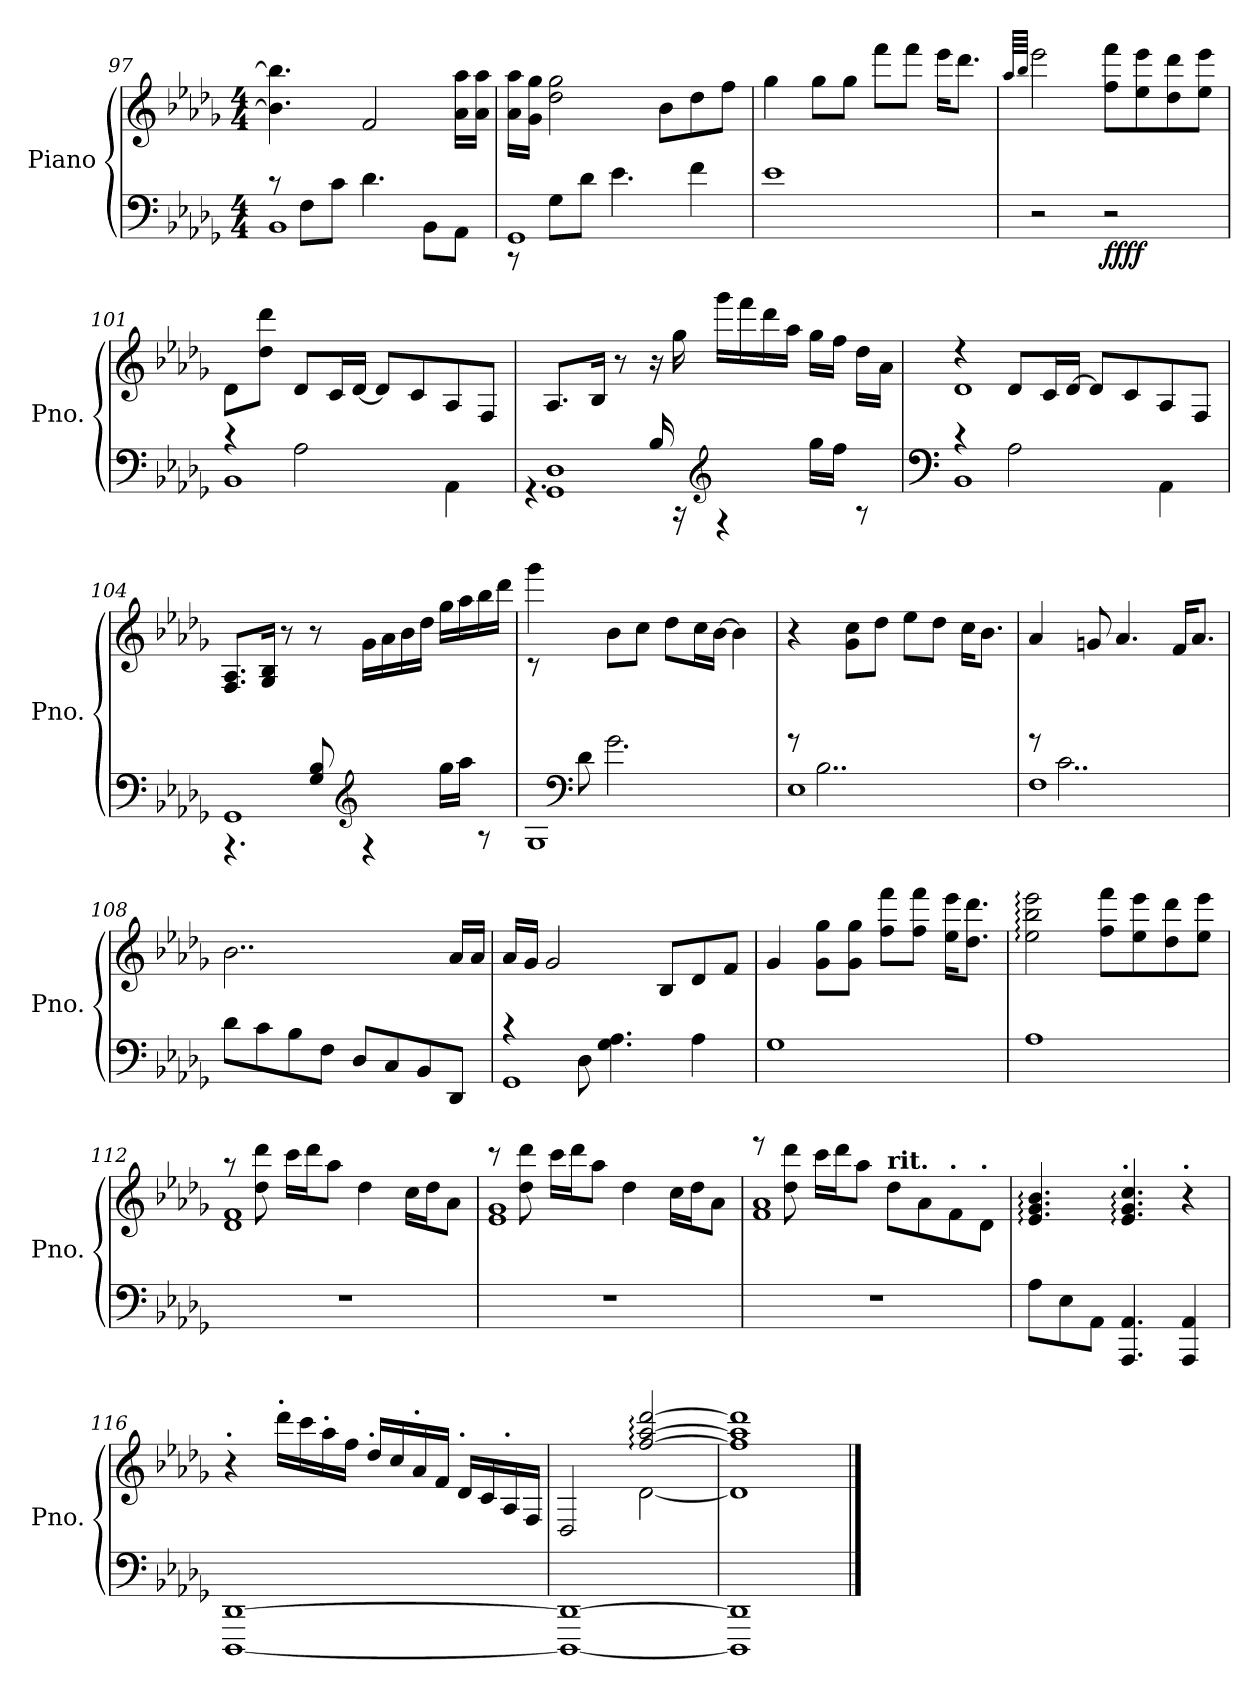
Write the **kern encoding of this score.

**kern	**kern	**dynam
*part1	*part1	*part1
*staff2	*staff1	*staff1/2
*I"Piano	*	*
*I'Pno.	*	*
*clefF4	*clefG2	*
*k[b-e-a-d-g-]	*k[b-e-a-d-g-]	*
*M4/4	*M4/4	*
=97	=97	=97
*^	*	*
1BB-	8rc	4.b-\] 4.bb-\]	.
.	8F\L	.	.
.	8c\J	.	.
.	4.d-\	2f/	.
.	8BB-\L	.	.
.	8AA-\J	16a-\ 16aa-\LL	.
.	.	16a-\ 16aa-\JJ	.
=98	=98	=98	=98
1GG-	8r	16a-\ 16aa-\LL	.
.	.	16g-\ 16gg-\JJ	.
.	8G-\L	2dd-\ 2gg-\	.
.	8d-\J	.	.
.	4.e-\	.	.
.	.	8b-\L	.
.	4f\	8dd-\	.
.	.	8ff\J	.
*v	*v	*	*
=99	=99	=99
1e-	4gg-\	.
.	8gg-\L	.
.	8gg-\J	.
.	8fff\L	.
.	8fff\J	.
.	16eee-\KL	.
.	8.ddd-\J	.
!!LO:LB:g=z
=100	=100	=100
.	64qaa-/LLLL	.
.	64qbb-/JJJJ	.
2r	2eee-\	.
!	!	!LO:DY:b=2
!	!	!LO:DY:n=1:b
2r	8ff\ 8fff\L	ff ff
.	8ee-\ 8eee-\	.
.	8dd-\ 8ddd-\	.
.	8ee-\ 8eee-\J	.
=101	=101	=101
*^	*	*
1BB-	4rc	8d-\L	.
.	.	8dd-\ 8ddd-\J	.
.	2A-\	8d-/L	.
.	.	16c/L	.
.	.	[16d-/JJ	.
.	.	8d-/L]	.
.	.	8c/	.
.	4AA-\	8A-/	.
.	.	8F/J	.
=102	=102	=102	=102
1GG- 1D-	4.rGG	8.A-/L	.
.	.	16B-/Jk	.
.	.	8r	.
.	16B-/	16r	.
.	16r	16gg-\	.
*clefG2	*	*	*
.	4r	16ggg-\LL	.
.	.	16fff\	.
.	.	16ddd-\	.
.	.	16aa-\JJ	.
.	16gg-\LL	16gg-\LL	.
.	16ff\JJ	16ff\JJ	.
.	8r	16dd-\LL	.
.	.	16a-\JJ	.
!!LO:LB:g=z
=103	=103	=103	=103
*clefF4	*	*	*
*	*	*^	*
1BB-	4rc	4r	1d-	.
.	2A-\	8d-/L	.	.
.	.	16c/L	.	.
.	.	[16d-/JJ	.	.
.	.	8d-/L]	.	.
.	.	8c/	.	.
.	4AA-\	8A-/	.	.
.	.	8F/J	.	.
*	*	*v	*v	*
=104	=104	=104	=104
1GG-	4.r	8.F/ 8.A-/L	.
.	.	16G-/ 16B-/Jk	.
.	.	8r	.
.	8G-/ 8B-/	8r	.
*clefG2	*	*	*
.	4r	16g-\LL	.
.	.	16a-\	.
.	.	16b-\	.
.	.	16dd-\JJ	.
.	16gg-\LL	16gg-\LL	.
.	16aa-\JJ	16aa-\	.
.	8r	16bb-\	.
.	.	16ddd-\JJ	.
=105	=105	=105	=105
1G-	8reeeee	4ggg-\	.
*clefF4	*	*	*
.	8d-\	.	.
.	2.g-\	8b-\L	.
.	.	8cc\J	.
.	.	8dd-\L	.
.	.	16cc\L	.
.	.	[16b-\JJ	.
.	.	4b-\]	.
!!LO:LB:g=z
=106	=106	=106	=106
1E-	8rg	4r	.
.	2..B-\	.	.
.	.	8g-\ 8cc\L	.
.	.	8dd-\J	.
.	.	8ee-\L	.
.	.	8dd-\J	.
.	.	16cc\KL	.
.	.	8.b-\J	.
=107	=107	=107	=107
1F	8rg	4a-/	.
.	2..c\	.	.
.	.	8gn/	.
.	.	4.a-/	.
.	.	16f/KL	.
.	.	8.a-/J	.
*v	*v	*	*
=108	=108	=108
8d-\L	2..b-\	.
8c\	.	.
8B-\	.	.
8F\J	.	.
8D-/L	.	.
8C/	.	.
8BB-/	.	.
8DD-/J	16a-/LL	.
.	16a-/JJ	.
=109	=109	=109
*^	*	*
1GG-	4rc	16a-/LL	.
.	.	16g-/JJ	.
.	.	2g-/	.
.	8D-\	.	.
.	4.G-\ 4.A-\	.	.
.	.	8B-/L	.
.	4A-\	8d-/	.
.	.	8f/J	.
*v	*v	*	*
!!LO:LB:g=z
=110	=110	=110
1G-	4g-/	.
.	8g-\ 8gg-\L	.
.	8g-\ 8gg-\J	.
.	8ff\ 8fff\L	.
.	8ff\ 8fff\J	.
.	16ee-\ 16eee-\KL	.
.	8.dd-\ 8.ddd-\J	.
=111	=111	=111
1A-	2ee-\: 2bb-\: 2eee-\:	.
.	8ff\ 8fff\L	.
.	8ee-\ 8eee-\	.
.	8dd-\ 8ddd-\	.
.	8ee-\ 8eee-\J	.
=112	=112	=112
*	*^	*
1r	1d- 1f	8raa	.
.	.	8dd-\ 8ddd-\	.
.	.	16ccc\LL	.
.	.	16ddd-\J	.
.	.	8aa-\J	.
.	.	4dd-\	.
.	.	16cc\LL	.
.	.	16dd-\J	.
.	.	8a-\J	.
=113	=113	=113	=113
1r	1e- 1g-	8rccc	.
.	.	8dd-\ 8ddd-\	.
.	.	16ccc\LL	.
.	.	16ddd-\J	.
.	.	8aa-\J	.
.	.	4dd-\	.
.	.	16cc\LL	.
.	.	16dd-\J	.
.	.	8a-\J	.
!!LO:PB:g=z	!!
=114	=114	=114	=114
1r	1f 1a-	8reee	.
.	.	8dd-\ 8ddd-\	.
.	.	16ccc\LL	.
.	.	16ddd-\J	.
.	.	8aa-\J	.
!	!	!LO:TX:a:B:t=rit.	!
.	.	8dd-\L	.
.	.	8a-\	.
!	!	!LO:TX:a:B:t=.	!
.	.	8f\	.
!	!	!LO:TX:a:B:t=.	!
.	.	8d-\J	.
=115	=115	=115	=115
!	!LO:TX:a:B:t=.	!	!
*	*v	*v	*
8A-\L	4.e-/: 4.g-/: 4.b-/:	.
8E-\	.	.
8AA-\J	.	.
!	!LO:TX:a:B:t=.	!
4.AAA-/ 4.AA-/	4.e-/: 4.g-/: 4.cc/:	.
!	!LO:TX:a:B:t=.	!
4AAA-/ 4AA-/	4r	.
=116	=116	=116
!	!LO:TX:a:B:t=.	!
[1DDD- [1DD-	4r	.
!	!LO:TX:a:B:t=.	!
.	16ddd-\LL	.
.	16ccc\	.
!	!LO:TX:a:B:t=.	!
.	16aa-\	.
.	16ff\JJ	.
!	!LO:TX:a:B:t=.	!
.	16dd-/LL	.
.	16cc/	.
!	!LO:TX:a:B:t=.	!
.	16a-/	.
.	16f/JJ	.
!	!LO:TX:a:B:t=.	!
.	16d-/LL	.
.	16c/	.
!	!LO:TX:a:B:t=.	!
.	16A-/	.
.	16F/JJ	.
=117	=117	=117
*	*^	*
1DDD-_ 1DD-_	2D-/	2ryy	.
.	[2ff/: [2aa-/: [2ddd-/:	[2d-\	.
=118	=118	=118	=118
1DDD-] 1DD-]	1ff] 1aa-] 1ddd-]	1d-]	.
*	*v	*v	*
==	==	==
*-	*-	*-
